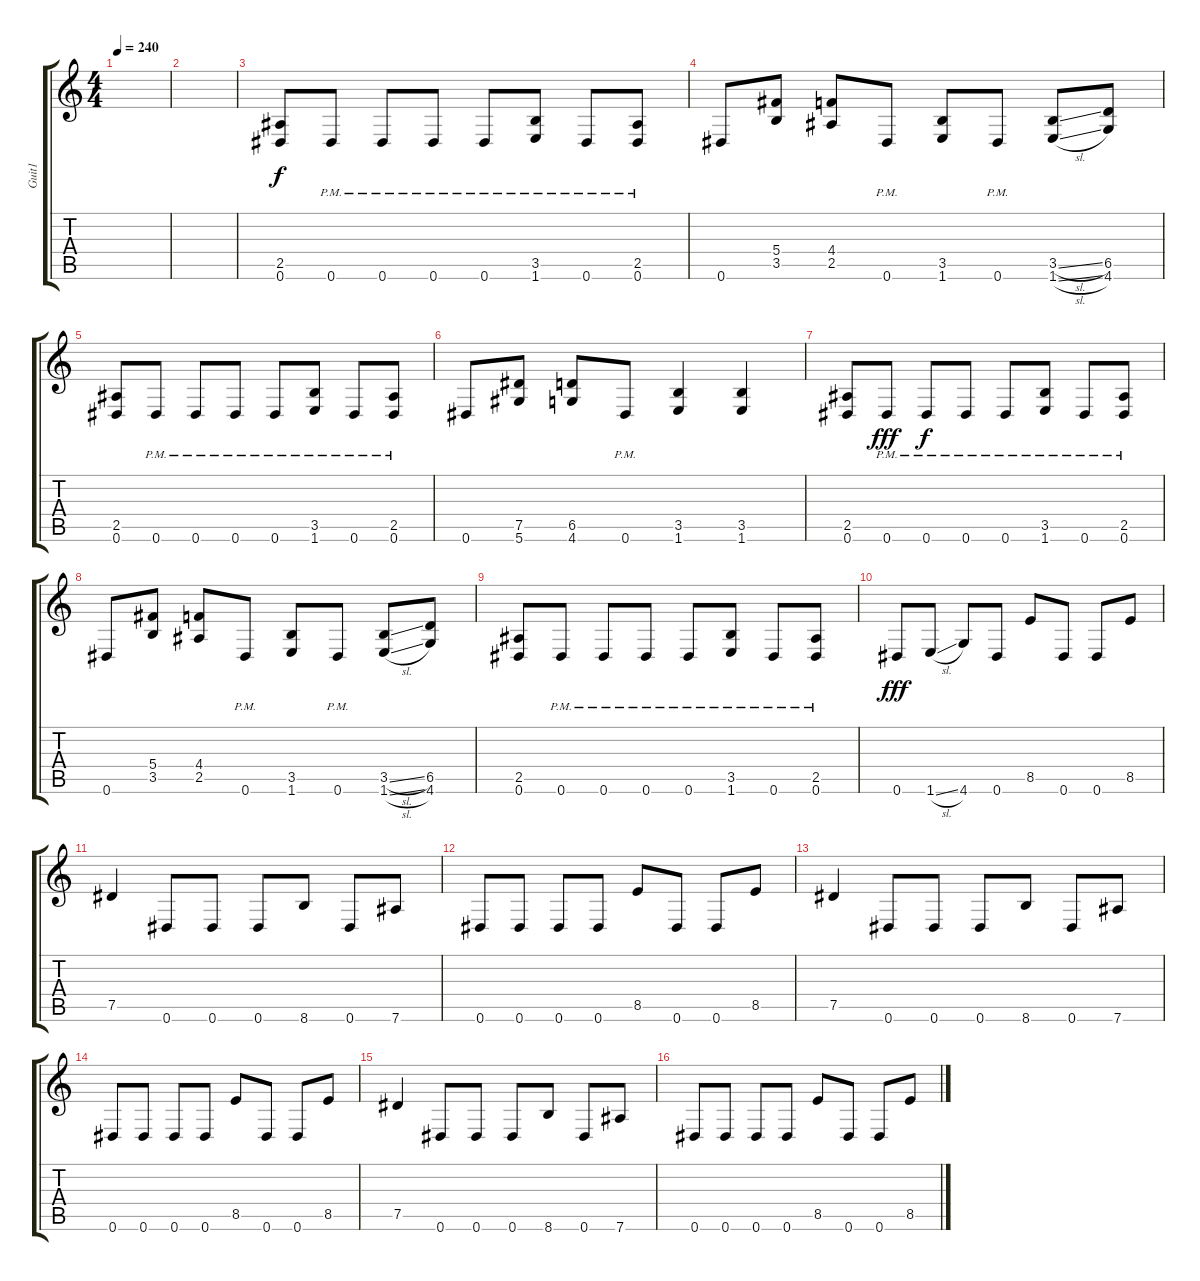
\track ("Guit1" "Guit1") {instrument overdrivenguitar}
\staff {score tabs}
\tuning (Eb4 Bb3 Gb3 Db3 Ab2 Eb2) {hide}
\ts (4 4)
\tempo 240
\clef g2
\ks c
|
|
(2.5 0.6).8{dy f} 0.6{pm}.8 0.6{pm}.8 0.6{pm}.8 0.6{pm}.8 (3.5 1.6{pm}).8 0.6{pm}.8 (2.5 0.6{pm}).8 |
0.6.8 (5.4 3.5).8 (4.4 2.5).8 0.6{pm}.8 (3.5 1.6).8 0.6{pm}.8 (3.5{sl} 1.6{sl}).8 (6.5 4.6).8 |
(2.5 0.6).8 0.6{pm}.8 0.6{pm}.8 0.6{pm}.8 0.6{pm}.8 (3.5 1.6{pm}).8 0.6{pm}.8 (2.5 0.6{pm}).8 |
0.6.8 (7.5 5.6).8 (6.5 4.6).8 0.6{pm}.8 (3.5 1.6).4 (3.5 1.6).4 |
(2.5 0.6).8 0.6{pm}.8{dy fff} 0.6{pm}.8{dy f} 0.6{pm}.8 0.6{pm}.8 (3.5 1.6{pm}).8 0.6{pm}.8 (2.5 0.6{pm}).8 |
0.6.8 (5.4 3.5).8 (4.4 2.5).8 0.6{pm}.8 (3.5 1.6).8 0.6{pm}.8 (3.5{sl} 1.6{sl}).8 (6.5 4.6).8 |
(2.5 0.6).8 0.6{pm}.8 0.6{pm}.8 0.6{pm}.8 0.6{pm}.8 (3.5 1.6{pm}).8 0.6{pm}.8 (2.5 0.6{pm}).8 |
0.6.8{dy fff} 1.6{sl}.8 4.6.8 0.6.8 8.5.8 0.6.8 0.6.8 8.5.8 |
7.5.4 0.6.8 0.6.8 0.6.8 8.6.8 0.6.8 7.6.8 |
0.6.8 0.6.8 0.6.8 0.6.8 8.5.8 0.6.8 0.6.8 8.5.8 |
7.5.4 0.6.8 0.6.8 0.6.8 8.6.8 0.6.8 7.6.8 |
0.6.8 0.6.8 0.6.8 0.6.8 8.5.8 0.6.8 0.6.8 8.5.8 |
7.5.4 0.6.8 0.6.8 0.6.8 8.6.8 0.6.8 7.6.8 |
0.6.8 0.6.8 0.6.8 0.6.8 8.5.8 0.6.8 0.6.8 8.5.8
